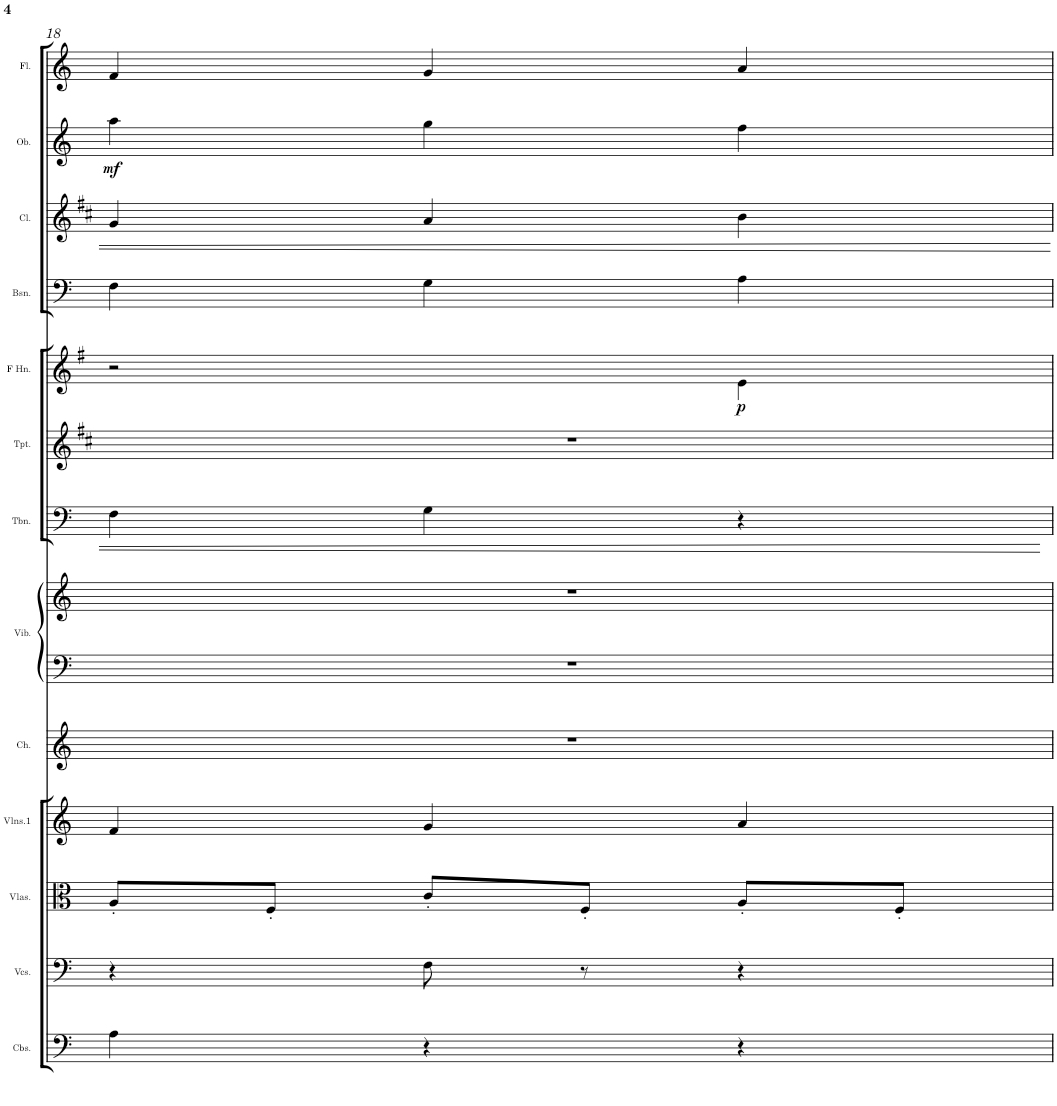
**kern	**kern	**kern	**kern	**kern	**kern	**kern	**kern	**kern	**kern	**dynam	**kern	**kern	**kern	**dynam	**kern
*part13	*part12	*part11	*part10	*part9	*part8	*part8	*part7	*part6	*part5	*part5	*part4	*part3	*part2	*part2	*part1
*staff14	*staff13	*staff12	*staff11	*staff10	*staff9	*staff8	*staff7	*staff6	*staff5	*staff5	*staff4	*staff3	*staff2	*staff2	*staff1
*I"Contrabass Section	*I"Violoncello Section	*I"Viola Section	*I"Violin Section1	*I"SATB	*I"Vibraphone	*	*I"Trombone	*I"Trumpet	*I"French Horn	*	*I"Bassoon	*I"Clarinet	*I"Oboe	*	*I"Flute
*I'Cbs.	*I'Vcs.	*I'Vlas.	*I'Vlns.1	*	*I'Vib.	*	*I'Tbn.	*I'Tpt.	*I'F Hn.	*	*I'Bsn.	*I'Cl.	*I'Ob.	*	*I'Fl.
!!LO:PB:g=z
*clefF4	*clefF4	*clefC3	*clefG2	*clefG2	*clefF4	*clefG2	*clefF4	*clefG2	*clefG2	*	*clefF4	*clefG2	*clefG2	*	*clefG2
*Trd7c12	*	*	*	*	*	*	*	*Trd1c2	*Trd4c7	*	*	*Trd1c2	*	*	*
*k[]	*k[]	*k[]	*k[]	*k[]	*k[]	*k[]	*k[]	*k[f#c#]	*k[f#]	*	*k[]	*k[f#c#]	*k[]	*	*k[]
*M3/4	*M3/4	*M3/4	*M3/4	*M3/4	*M3/4	*M3/4	*M3/4	*M3/4	*M3/4	*	*M3/4	*M3/4	*M3/4	*	*M3/4
=18	=18	=18	=18	=18	=18	=18	=18	=18	=18	=18	=18	=18	=18	=18	=18
!	!	!	!	!	!	!	!	!	!	!	!	!	!	!LO:DY:b	!
4A\	4r	8A'/L	4f/	2.r	2.r	2.r	4F\	2.r	2r	.	4F\	4g/	4aa\	mf	4f/
.	.	8F'/J	.	.	.	.	.	.	.	.	.	.	.	.	.
4r	8F\	8c'/L	4g/	.	.	.	4G\	.	.	.	4G\	4a/	4gg\	.	4g/
.	8r	8F'/J	.	.	.	.	.	.	.	.	.	.	.	.	.
!	!	!	!	!	!	!	!	!	!	!LO:DY:b	!	!	!	!	!
4r	4r	8A'/L	4a/	.	.	.	4r	.	4e\	p	4A\	4b\	4ff\	.	4a/
.	.	8F'/J	.	.	.	.	.	.	.	.	.	.	.	.	.
=	=	=	=	=	=	=	=	=	=	=	=	=	=	=	=
*-	*-	*-	*-	*-	*-	*-	*-	*-	*-	*-	*-	*-	*-	*-	*-
